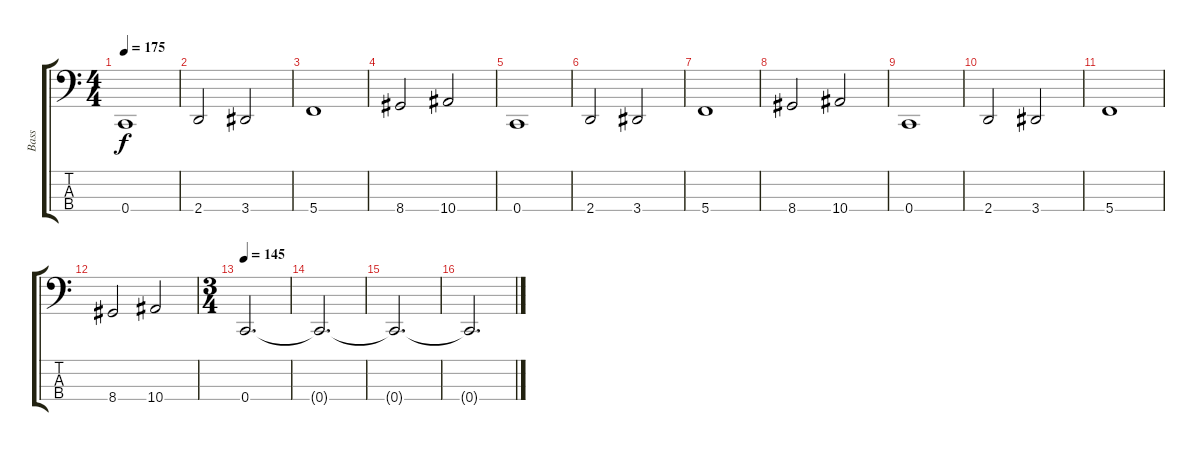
\track ("Bass" "Bass") {instrument acousticguitarsteel}
\staff {score tabs}
\tuning (F2 C2 G1 C1) {hide}
\ts (4 4)
\tempo 175
\clef f4
\ks c
0.4.1{dy f} |
2.4.2 3.4.2 |
5.4.1 |
8.4.2 10.4.2 |
0.4.1 |
2.4.2 3.4.2 |
5.4.1 |
8.4.2 10.4.2 |
0.4.1 |
2.4.2 3.4.2 |
5.4.1 |
8.4.2 10.4.2 |
\ts (3 4)
\tempo 145
0.4.2{d} |
0.4{t}.2{d} |
0.4{t}.2{d} |
0.4{t}.2{d}
